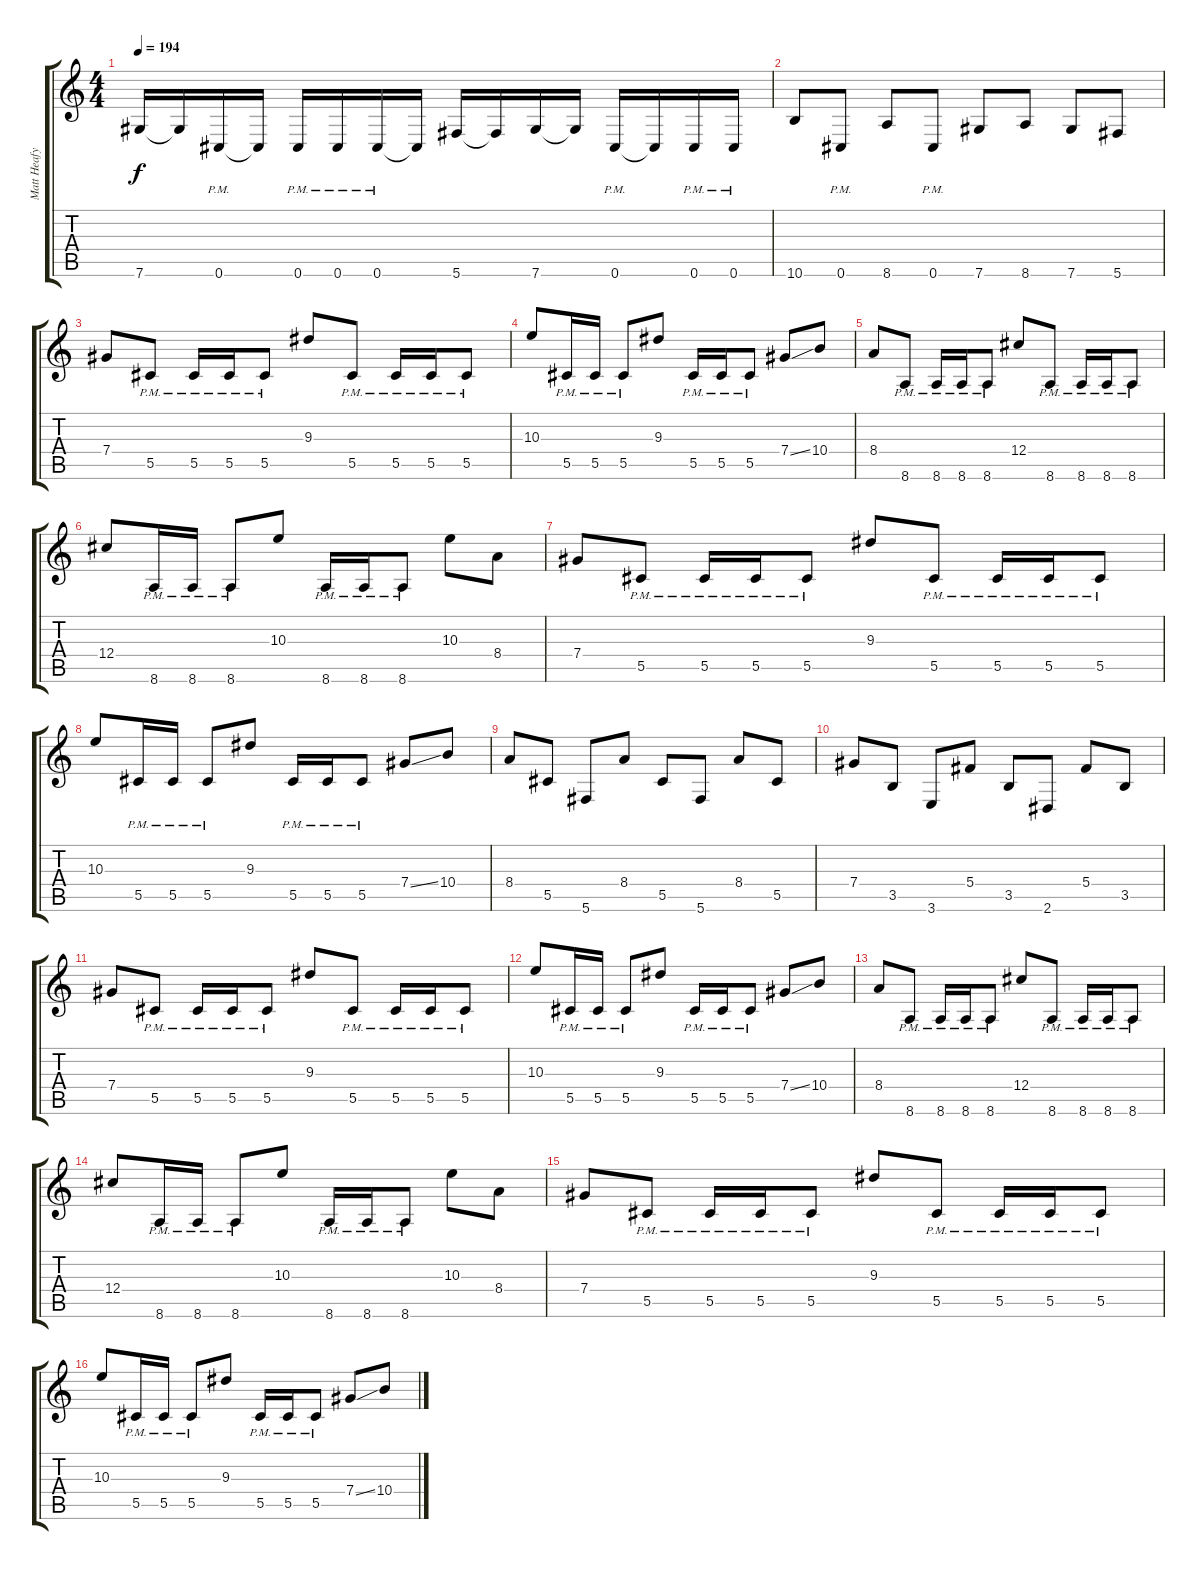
\track ("Matt Heafy" "Matt Heafy") {instrument distortionguitar}
\staff {score tabs}
\tuning (Eb4 Bb3 Gb3 Db3 Ab2 Db2) {hide}
\ts (4 4)
\tempo 194
\clef g2
\ks c
7.6.16{dy f} 7.6{t}.16 0.6{pm}.16 0.6{t}.16 0.6{pm}.16 0.6{pm}.16 0.6{pm}.16 0.6{t}.16 5.6.16 5.6{t}.16 7.6.16 7.6{t}.16 0.6{pm}.16 0.6{t}.16 0.6{pm}.16 0.6{pm}.16 |
10.6.8 0.6{pm}.8 8.6.8 0.6{pm}.8 7.6.8 8.6.8 7.6.8 5.6.8 |
7.4.8 5.5{pm}.8 5.5{pm}.16 5.5{pm}.16 5.5{pm}.8 9.3.8 5.5{pm}.8 5.5{pm}.16 5.5{pm}.16 5.5{pm}.8 |
10.3.8 5.5{pm}.16 5.5{pm}.16 5.5{pm}.8 9.3.8 5.5{pm}.16 5.5{pm}.16 5.5{pm}.8 7.4{ss}.8 10.4.8 |
8.4.8 8.6{pm}.8 8.6{pm}.16 8.6{pm}.16 8.6{pm}.8 12.4.8 8.6{pm}.8 8.6{pm}.16 8.6{pm}.16 8.6{pm}.8 |
12.4.8 8.6{pm}.16 8.6{pm}.16 8.6{pm}.8 10.3.8 8.6{pm}.16 8.6{pm}.16 8.6{pm}.8 10.3.8 8.4.8 |
7.4.8 5.5{pm}.8 5.5{pm}.16 5.5{pm}.16 5.5{pm}.8 9.3.8 5.5{pm}.8 5.5{pm}.16 5.5{pm}.16 5.5{pm}.8 |
10.3.8 5.5{pm}.16 5.5{pm}.16 5.5{pm}.8 9.3.8 5.5{pm}.16 5.5{pm}.16 5.5{pm}.8 7.4{ss}.8 10.4.8 |
8.4.8 5.5.8 5.6.8 8.4.8 5.5.8 5.6.8 8.4.8 5.5.8 |
7.4.8 3.5.8 3.6.8 5.4.8 3.5.8 2.6.8 5.4.8 3.5.8 |
7.4.8 5.5{pm}.8 5.5{pm}.16 5.5{pm}.16 5.5{pm}.8 9.3.8 5.5{pm}.8 5.5{pm}.16 5.5{pm}.16 5.5{pm}.8 |
10.3.8 5.5{pm}.16 5.5{pm}.16 5.5{pm}.8 9.3.8 5.5{pm}.16 5.5{pm}.16 5.5{pm}.8 7.4{ss}.8 10.4.8 |
8.4.8 8.6{pm}.8 8.6{pm}.16 8.6{pm}.16 8.6{pm}.8 12.4.8 8.6{pm}.8 8.6{pm}.16 8.6{pm}.16 8.6{pm}.8 |
12.4.8 8.6{pm}.16 8.6{pm}.16 8.6{pm}.8 10.3.8 8.6{pm}.16 8.6{pm}.16 8.6{pm}.8 10.3.8 8.4.8 |
7.4.8 5.5{pm}.8 5.5{pm}.16 5.5{pm}.16 5.5{pm}.8 9.3.8 5.5{pm}.8 5.5{pm}.16 5.5{pm}.16 5.5{pm}.8 |
10.3.8 5.5{pm}.16 5.5{pm}.16 5.5{pm}.8 9.3.8 5.5{pm}.16 5.5{pm}.16 5.5{pm}.8 7.4{ss}.8 10.4.8
